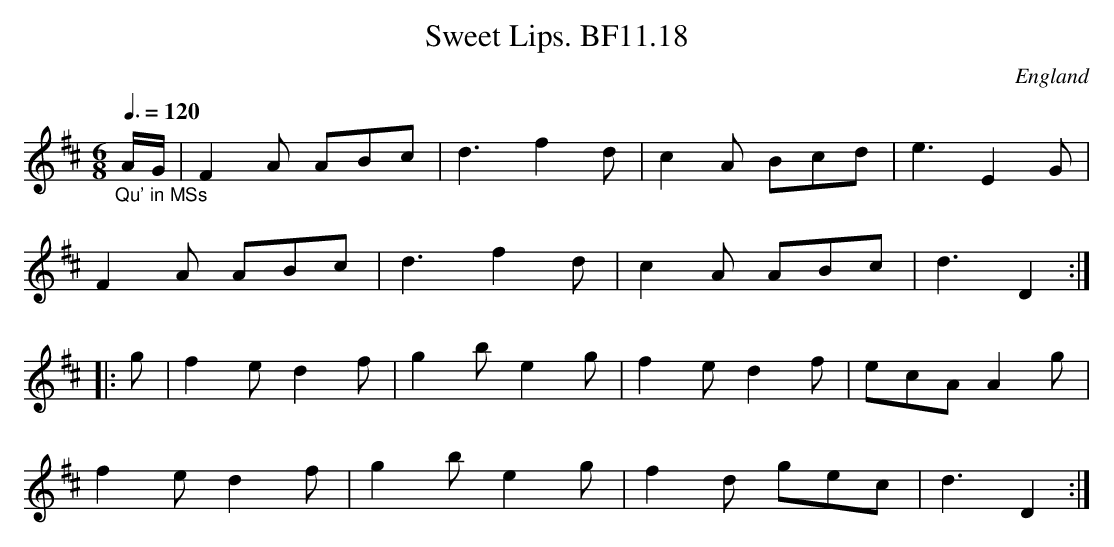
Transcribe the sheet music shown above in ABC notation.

X:1
T:Sweet Lips. BF11.18
M:6/8
Q:3/8=120
O:England
notC:Hand of James Lishman
K:D major
"_Qu' in MSs"A/G/|F2A ABc|d3f2d|c2A Bcd|e3E2G|!
F2A ABc|d3f2d|c2A ABc|d3D2:|!
|:g|f2ed2f|g2be2g|f2ed2f|ecAA2g|!
f2ed2f|g2be2g|f2d gec|d3D2:|
